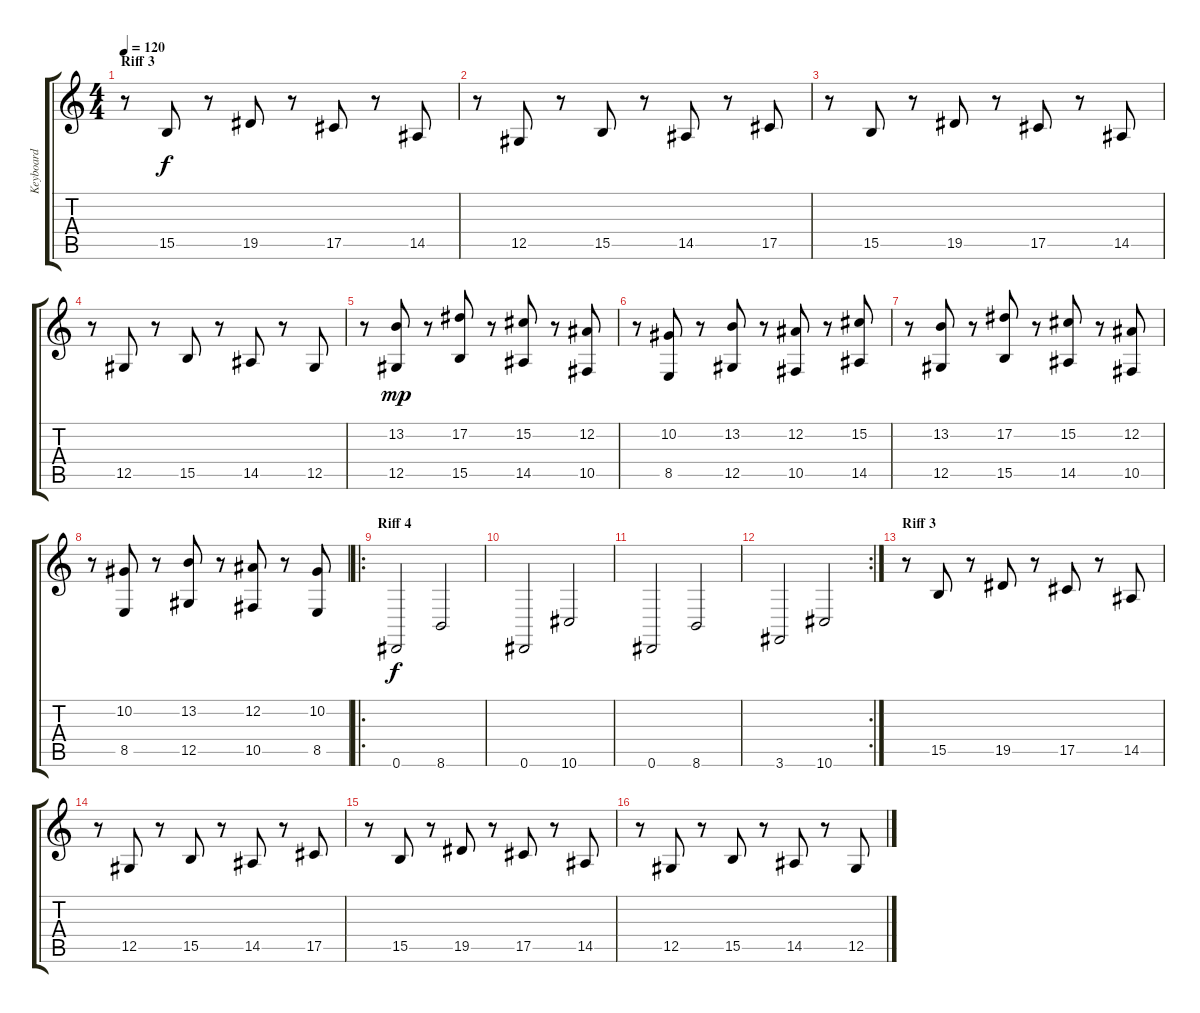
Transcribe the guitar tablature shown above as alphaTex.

\track ("Keyboard" "Keyboard") {instrument stringensemble1}
\staff {score tabs}
\tuning (Eb4 Bb3 Gb3 Db3 Ab2 Eb2) {hide}
\ts (4 4)
\section ("" "Riff 3")
\tempo 120
\clef g2
\ks c
r.8{dy f} 15.5.8 r.8 19.5.8 r.8 17.5.8 r.8 14.5.8 |
r.8 12.5.8 r.8 15.5.8 r.8 14.5.8 r.8 17.5.8 |
r.8 15.5.8 r.8 19.5.8 r.8 17.5.8 r.8 14.5.8 |
r.8 12.5.8 r.8 15.5.8 r.8 14.5.8 r.8 12.5.8 |
r.8 (13.2 12.5).8{dy mp} r.8 (17.2 15.5).8 r.8 (15.2 14.5).8 r.8 (12.2 10.5).8 |
r.8 (10.2 8.5).8 r.8 (13.2 12.5).8 r.8 (12.2 10.5).8 r.8 (15.2 14.5).8 |
r.8 (13.2 12.5).8 r.8 (17.2 15.5).8 r.8 (15.2 14.5).8 r.8 (12.2 10.5).8 |
r.8 (10.2 8.5).8 r.8 (13.2 12.5).8 r.8 (12.2 10.5).8 r.8 (10.2 8.5).8 |
\ro
\section ("" "Riff 4")
0.6.2{dy f} 8.6.2 |
0.6.2 10.6.2 |
0.6.2 8.6.2 |
\rc 2
3.6.2 10.6.2 |
\section ("" "Riff 3")
r.8 15.5.8 r.8 19.5.8 r.8 17.5.8 r.8 14.5.8 |
r.8 12.5.8 r.8 15.5.8 r.8 14.5.8 r.8 17.5.8 |
r.8 15.5.8 r.8 19.5.8 r.8 17.5.8 r.8 14.5.8 |
r.8 12.5.8 r.8 15.5.8 r.8 14.5.8 r.8 12.5.8
